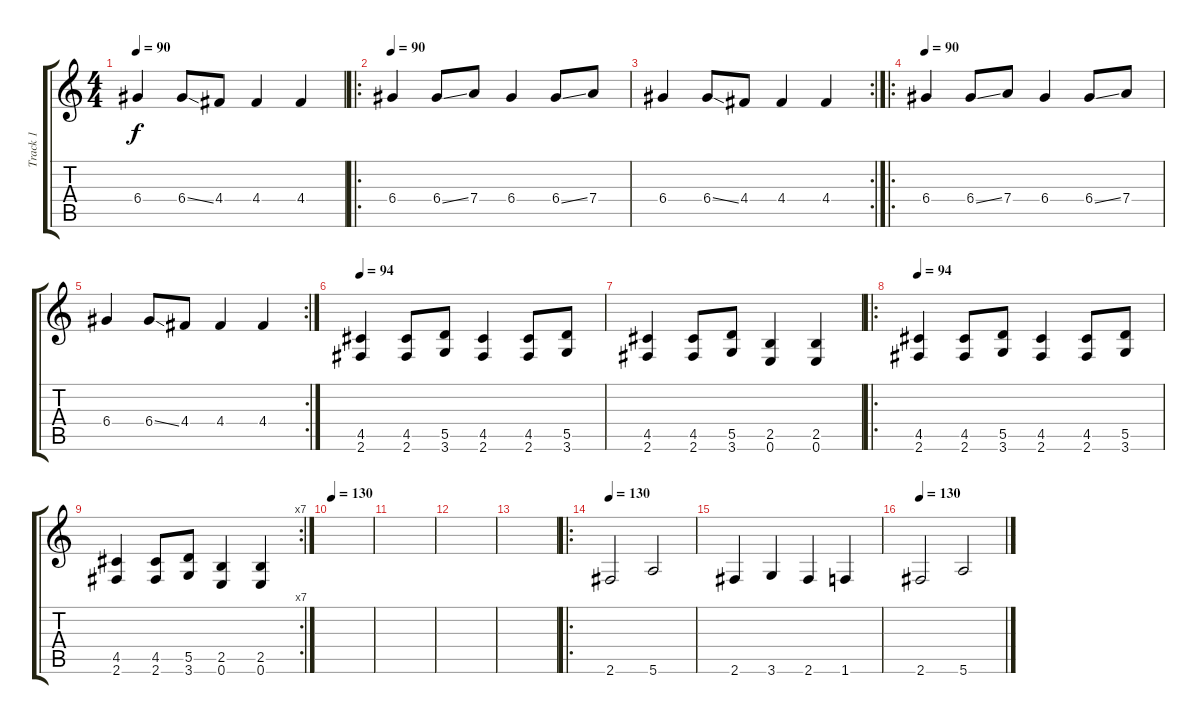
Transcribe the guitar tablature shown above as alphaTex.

\track ("Track 1" "Track 1") {instrument distortionguitar}
\staff {score tabs}
\tuning (E4 B3 G3 D3 A2 E2) {hide}
\ts (4 4)
\tempo 90
\clef g2
\ks c
6.4.4{dy f} 6.4{ss}.8 4.4.8 4.4.4 4.4.4 |
\ro
\tempo 90
6.4.4 6.4{ss}.8 7.4.8 6.4.4 6.4{ss}.8 7.4.8 |
\rc 2
6.4.4 6.4{ss}.8 4.4.8 4.4.4 4.4.4 |
\ro
\tempo 90
6.4.4 6.4{ss}.8 7.4.8 6.4.4 6.4{ss}.8 7.4.8 |
\rc 2
6.4.4 6.4{ss}.8 4.4.8 4.4.4 4.4.4 |
\tempo 90
\tempo 94
(4.5 2.6).4 (4.5 2.6).8 (5.5 3.6).8 (4.5 2.6).4 (4.5 2.6).8 (5.5 3.6).8 |
(4.5 2.6).4 (4.5 2.6).8 (5.5 3.6).8 (2.5 0.6).4 (2.5 0.6).4 |
\ro
\tempo 90
\tempo 94
(4.5 2.6).4 (4.5 2.6).8 (5.5 3.6).8 (4.5 2.6).4 (4.5 2.6).8 (5.5 3.6).8 |
\rc 7
(4.5 2.6).4 (4.5 2.6).8 (5.5 3.6).8 (2.5 0.6).4 (2.5 0.6).4 |
\tempo 130
|
|
|
|
\ro
\tempo 130
2.6.2 5.6.2 |
2.6.4 3.6.4 2.6.4 1.6.4 |
\tempo 130
2.6.2 5.6.2
